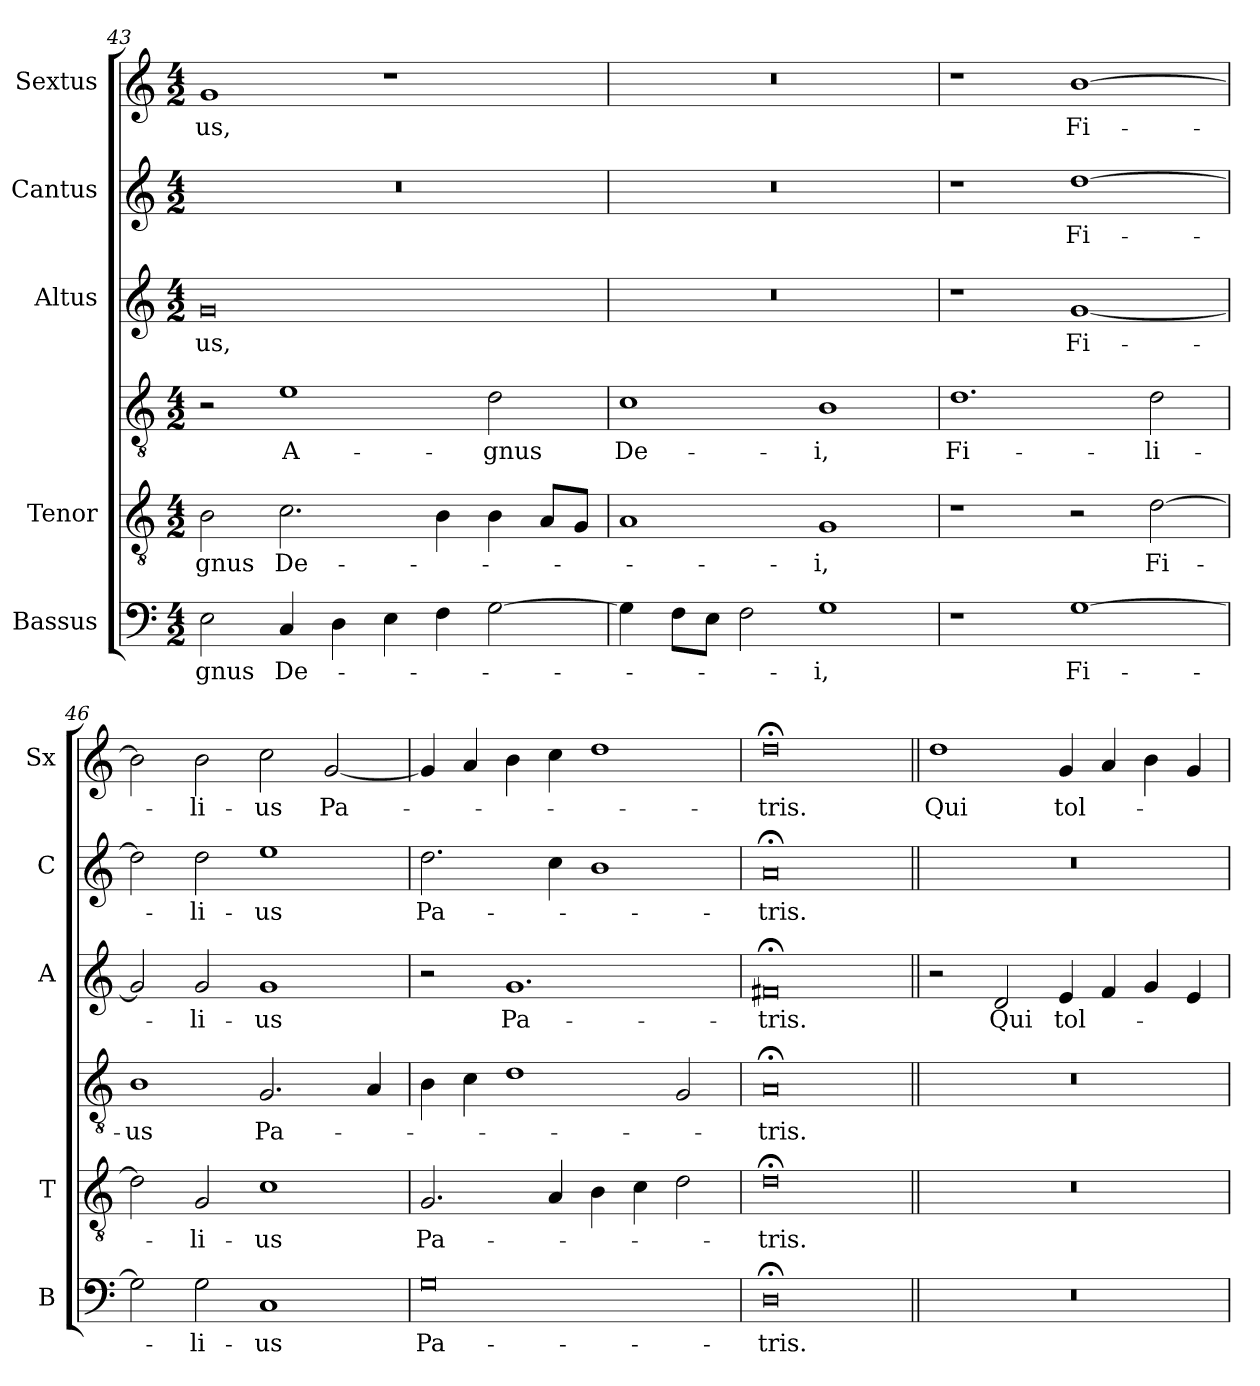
**kern	**text	**kern	**text	**kern	**text	**kern	**text	**kern	**text	**kern	**text
*part6	*part6	*part5	*part5	*part4	*part4	*part3	*part3	*part2	*part2	*part1	*part1
*staff6	*staff6	*staff5	*staff5	*staff4	*staff4	*staff3	*staff3	*staff2	*staff2	*staff1	*staff1
*I"Bassus	*	*I"Tenor	*	*	*	*I"Altus	*	*I"Cantus	*	*I"Sextus	*
*I'B	*	*I'T	*	*	*	*I'A	*	*I'C	*	*I'Sx	*
*clefF4	*	*clefGv2	*	*clefGv2	*	*clefG2	*	*clefG2	*	*clefG2	*
*	*	*ITrd7c12	*	*ITrd7c12	*	*	*	*	*	*	*
*k[]	*	*k[]	*	*k[]	*	*k[]	*	*k[]	*	*k[]	*
*C:	*	*C:	*	*C:	*	*C:	*	*C:	*	*C:	*
*M4/2	*	*M4/2	*	*M4/2	*	*M4/2	*	*M4/2	*	*M4/2	*
=43	=43	=43	=43	=43	=43	=43	=43	=43	=43	=43	=43
2E\	-gnus	2BB\	-gnus	2r	.	0g/	-us,	0r	.	1g/	-us,
4C/	De-	2.C\	De-	1E\	A-	.	.	.	.	.	.
4D\	.	.	.	.	.	.	.	.	.	.	.
4E\	.	.	.	.	.	.	.	.	.	1r	.
4F\	.	4BB\	.	.	.	.	.	.	.	.	.
[2G\	.	4BB\	.	2D\	-gnus	.	.	.	.	.	.
.	.	8AA/L	.	.	.	.	.	.	.	.	.
.	.	8GG/J	.	.	.	.	.	.	.	.	.
=44	=44	=44	=44	=44	=44	=44	=44	=44	=44	=44	=44
4G\]	.	1AA/	.	1C\	De-	0r	.	0r	.	0r	.
8F\L	.	.	.	.	.	.	.	.	.	.	.
8E\J	.	.	.	.	.	.	.	.	.	.	.
2F\	.	.	.	.	.	.	.	.	.	.	.
1G\	-i,	1GG/	-i,	1BB\	-i,	.	.	.	.	.	.
=45	=45	=45	=45	=45	=45	=45	=45	=45	=45	=45	=45
1r	.	1r	.	1.D\	Fi-	1r	.	1r	.	1r	.
[1G\	Fi-	2r	.	.	.	[1g/	Fi-	[1dd\	Fi-	[1b\	Fi-
.	.	[2D\	Fi-	2D\	-li-	.	.	.	.	.	.
=46	=46	=46	=46	=46	=46	=46	=46	=46	=46	=46	=46
2G\]	.	2D\]	.	1BB\	-us	2g/]	.	2dd\]	.	2b\]	.
2G\	-li-	2GG/	-li-	.	.	2g/	-li-	2dd\	-li-	2b\	-li-
1C/	-us	1C\	-us	2.GG/	Pa-	1g/	-us	1ee\	-us	2cc\	-us
.	.	.	.	.	.	.	.	.	.	[2g/	Pa-
.	.	.	.	4AA/	.	.	.	.	.	.	.
=47	=47	=47	=47	=47	=47	=47	=47	=47	=47	=47	=47
0G\	Pa-	2.GG/	Pa-	4BB\	.	2r	.	2.dd\	Pa-	4g/]	.
.	.	.	.	4C\	.	.	.	.	.	4a/	.
.	.	.	.	1D\	.	1.g/	Pa-	.	.	4b\	.
.	.	4AA/	.	.	.	.	.	4cc\	.	4cc\	.
.	.	4BB\	.	.	.	.	.	1b\	.	1dd\	.
.	.	4C\	.	.	.	.	.	.	.	.	.
.	.	2D\	.	2GG/	.	.	.	.	.	.	.
=48	=48	=48	=48	=48	=48	=48	=48	=48	=48	=48	=48
0D;<\	-tris.	0D;<\	-tris.	0AA;</	-tris.	0f#X;</	-tris.	0a;</	-tris.	0dd;<\	-tris.
=49||	=49||	=49||	=49||	=49||	=49||	=49||	=49||	=49||	=49||	=49||	=49||
0r	.	0r	.	0r	.	2r	.	0r	.	1dd\	Qui
.	.	.	.	.	.	2d/	Qui	.	.	.	.
.	.	.	.	.	.	4e/	tol-	.	.	4g/	tol-
.	.	.	.	.	.	4f/	.	.	.	4a/	.
.	.	.	.	.	.	4g/	.	.	.	4b\	.
.	.	.	.	.	.	4e/	.	.	.	4g/	.
=	=	=	=	=	=	=	=	=	=	=	=
*-	*-	*-	*-	*-	*-	*-	*-	*-	*-	*-	*-
